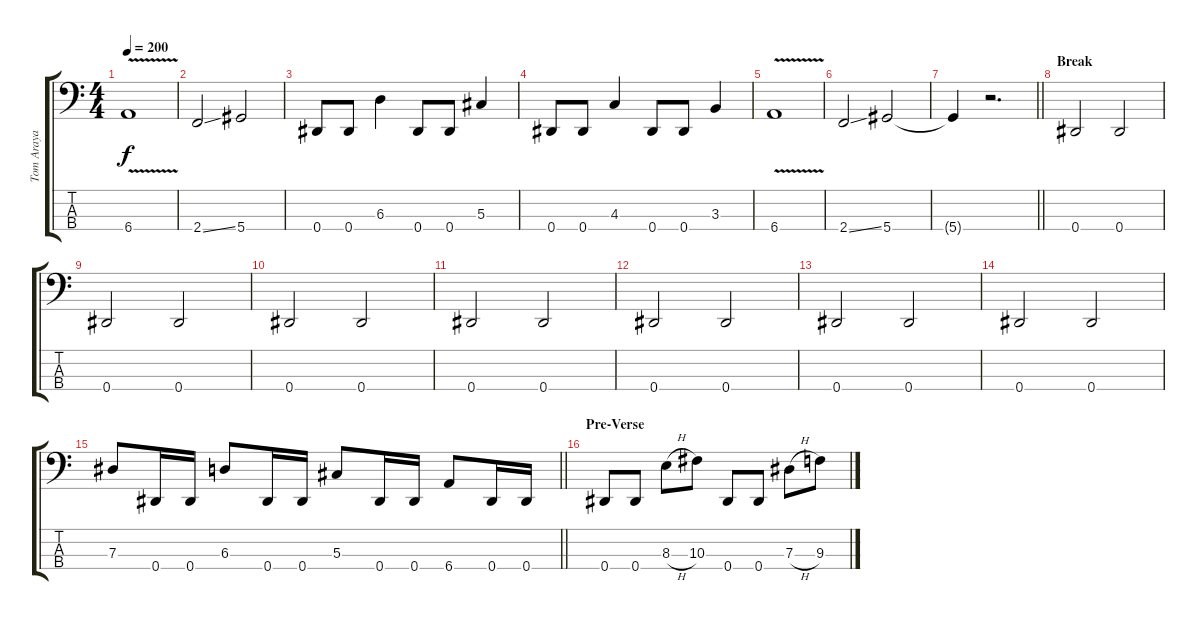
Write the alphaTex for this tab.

\track ("Tom Araya (Bass)" "Tom Araya ") {instrument electricbasspick}
\staff {score tabs}
\tuning (Gb2 Db2 Ab1 Eb1) {hide}
\ts (4 4)
\tempo 200
\clef f4
\ks c
6.4{v}.1{dy f} |
2.4{ss}.2 5.4.2 |
0.4.8 0.4.8 6.3.4 0.4.8 0.4.8 5.3.4 |
0.4.8 0.4.8 4.3.4 0.4.8 0.4.8 3.3.4 |
6.4{v}.1 |
2.4{ss}.2 5.4.2 |
\barLineRight lightlight
5.4{t}.4 r.2{d} |
\section ("" "Break")
0.4.2 0.4.2 |
0.4.2 0.4.2 |
0.4.2 0.4.2 |
0.4.2 0.4.2 |
0.4.2 0.4.2 |
0.4.2 0.4.2 |
0.4.2 0.4.2 |
\barLineRight lightlight
7.3.8 0.4.16 0.4.16 6.3.8 0.4.16 0.4.16 5.3.8 0.4.16 0.4.16 6.4.8 0.4.16 0.4.16 |
\section ("" "Pre-Verse")
0.4.8 0.4.8 8.3{h}.8 10.3.8 0.4.8 0.4.8 7.3{h}.8 9.3.8
